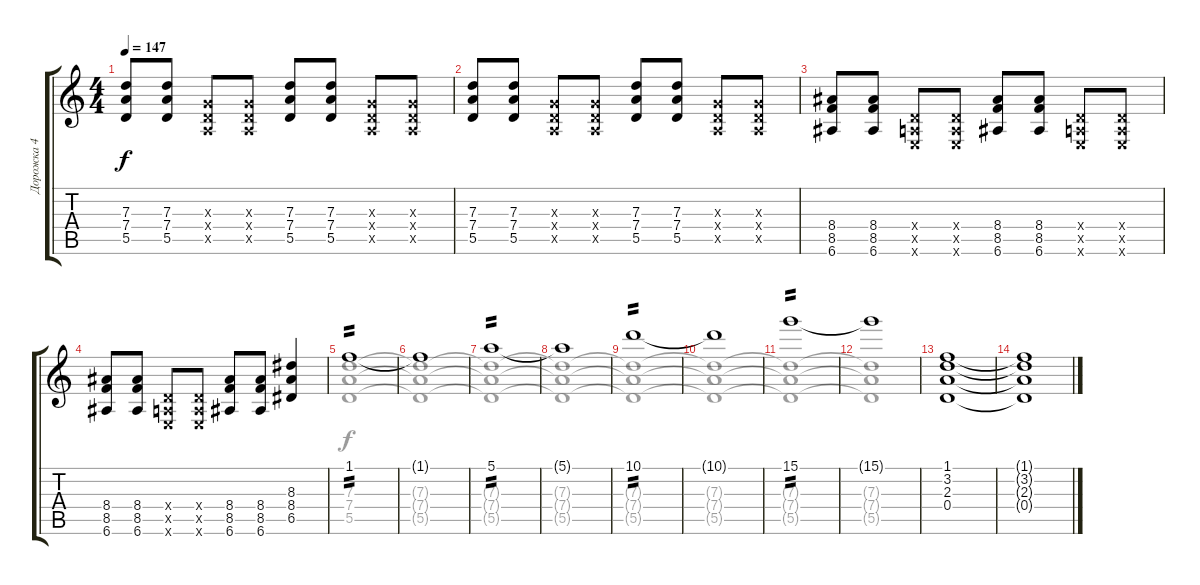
\track ("Дорожка 4" "Дорожка 4") {instrument overdrivenguitar}
\staff {score tabs}
\tuning (E4 B3 G3 D3 A2 E2) {hide}
\voice
\ts (4 4)
\tempo 147
\clef g2
\ks c
(7.3 7.4 5.5).8{dy f} (7.3 7.4 5.5).8 (0.3{x} 0.4{x} 0.5{x}).8 (0.3{x} 0.4{x} 0.5{x}).8 (7.3 7.4 5.5).8 (7.3 7.4 5.5).8 (0.3{x} 0.4{x} 0.5{x}).8 (0.3{x} 0.4{x} 0.5{x}).8 |
(7.3 7.4 5.5).8 (7.3 7.4 5.5).8 (0.3{x} 0.4{x} 0.5{x}).8 (0.3{x} 0.4{x} 0.5{x}).8 (7.3 7.4 5.5).8 (7.3 7.4 5.5).8 (0.3{x} 0.4{x} 0.5{x}).8 (0.3{x} 0.4{x} 0.5{x}).8 |
(8.4 8.5 6.6).8 (8.4 8.5 6.6).8 (0.4{x} 0.5{x} 0.6{x}).8 (0.4{x} 0.5{x} 0.6{x}).8 (8.4 8.5 6.6).8 (8.4 8.5 6.6).8 (0.4{x} 0.5{x} 0.6{x}).8 (0.4{x} 0.5{x} 0.6{x}).8 |
(8.4 8.5 6.6).8 (8.4 8.5 6.6).8 (0.4{x} 0.5{x} 0.6{x}).8 (0.4{x} 0.5{x} 0.6{x}).8 (8.4 8.5 6.6).8 (8.4 8.5 6.6).8 (8.3 8.4 6.5).4 |
1.1.1{tp 2 volume 16} |
1.1{t}.1 |
5.1.1{tp 2} |
5.1{t}.1 |
10.1.1{tp 2} |
10.1{t}.1 |
15.1.1{tp 2} |
15.1{t}.1 |
(1.1 3.2 2.3 0.4).1 |
(1.1{t} 3.2{t} 2.3{t} 0.4{t}).1
\voice
\clef g2
\ottava regular
\simile none
\ks c
|
|
|
|
(7.3 7.4 5.5).1 |
(7.3{t} 7.4{t} 5.5{t}).1 |
(7.3{t} 7.4{t} 5.5{t}).1 |
(7.3{t} 7.4{t} 5.5{t}).1 |
(7.3{t} 7.4{t} 5.5{t}).1 |
(7.3{t} 7.4{t} 5.5{t}).1 |
(7.3{t} 7.4{t} 5.5{t}).1 |
(7.3{t} 7.4{t} 5.5{t}).1 |
|
